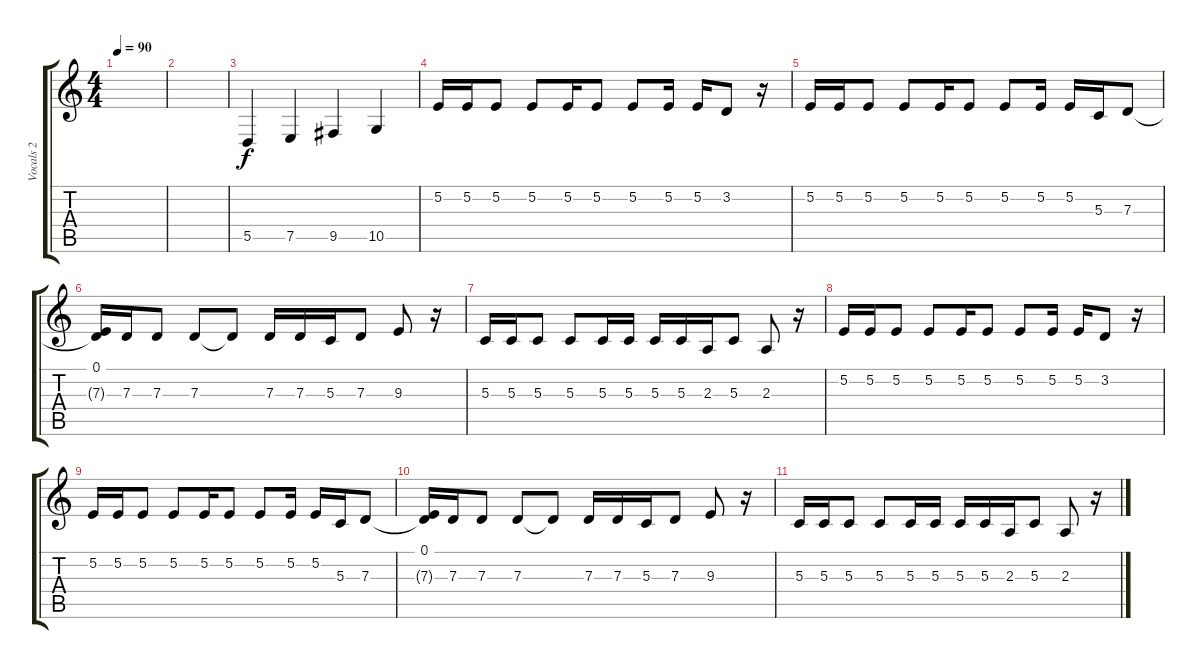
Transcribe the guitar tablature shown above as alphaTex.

\track ("Vocals 2" "Vocals 2") {instrument flute}
\staff {score tabs}
\tuning (E4 B3 G3 D3 A2 E2) {hide}
\ts (4 4)
\tempo 90
\clef g2
\ks c
|
|
5.5.4 7.5.4 9.5.4 10.5.4 |
5.2.16 5.2.16 5.2.8 5.2.8 5.2.16 5.2.8 5.2.8 5.2.16 5.2.16 3.2.8 r.16 |
5.2.16 5.2.16 5.2.8 5.2.8 5.2.16 5.2.8 5.2.8 5.2.16 5.2.16 5.3.16 7.3.8 |
(0.1 7.3{t}).16 7.3.16 7.3.8 7.3.8 7.3{t}.8 7.3.16 7.3.16 5.3.16 7.3.8 9.3.8 r.16 |
5.3.16 5.3.16 5.3.8 5.3.8 5.3.16 5.3.16 5.3.16 5.3.16 2.3.16 5.3.8 2.3.8 r.16 |
5.2.16 5.2.16 5.2.8 5.2.8 5.2.16 5.2.8 5.2.8 5.2.16 5.2.16 3.2.8 r.16 |
5.2.16 5.2.16 5.2.8 5.2.8 5.2.16 5.2.8 5.2.8 5.2.16 5.2.16 5.3.16 7.3.8 |
(0.1 7.3{t}).16 7.3.16 7.3.8 7.3.8 7.3{t}.8 7.3.16 7.3.16 5.3.16 7.3.8 9.3.8 r.16 |
5.3.16 5.3.16 5.3.8 5.3.8 5.3.16 5.3.16 5.3.16 5.3.16 2.3.16 5.3.8 2.3.8 r.16
